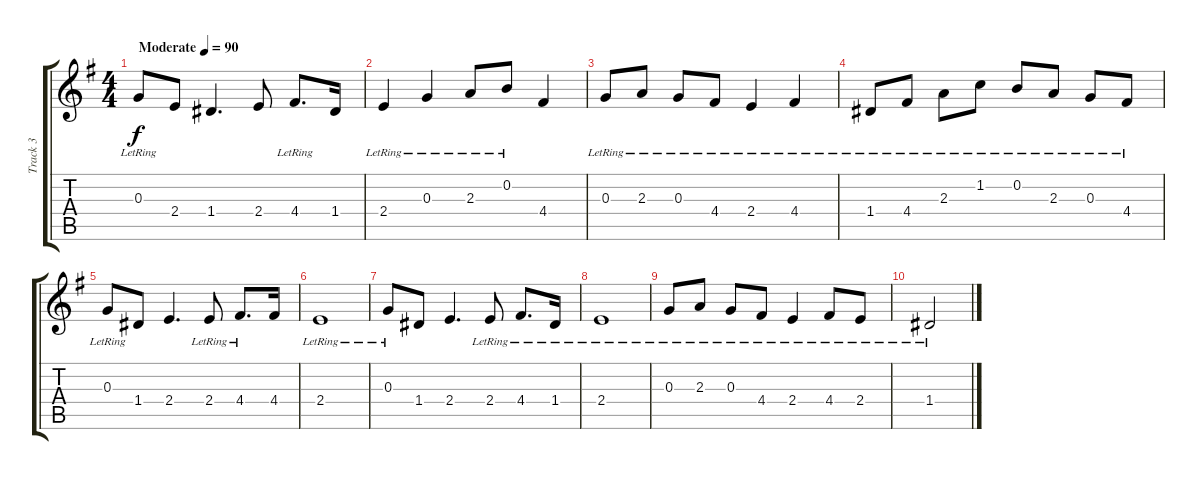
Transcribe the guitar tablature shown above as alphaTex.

\track ("Track 3" "Track 3") {instrument acousticguitarnylon}
\staff {score tabs}
\tuning (E4 B3 G3 D3 A2 E2) {hide}
\ts (4 4)
\tempo (90 "Moderate")
\clef g2
\ks eminor
0.3{lr}.8{dy f instrument acousticguitarnylon} 2.4.8 1.4.4{d} 2.4.8 4.4{lr}.8{d} 1.4.16 |
2.4{lr}.4 0.3{lr}.4 2.3{lr}.8 0.2{lr}.8 4.4.4 |
0.3{lr}.8 2.3{lr}.8 0.3{lr}.8 4.4{lr}.8 2.4{lr}.4 4.4{lr}.4 |
1.4{lr}.8 4.4{lr}.8 2.3{lr}.8 1.2{lr}.8 0.2{lr}.8 2.3{lr}.8 0.3{lr}.8 4.4{lr}.8 |
0.3{lr}.8 1.4.8 2.4.4{d} 2.4{lr}.8 4.4{lr}.8{d} 4.4.16 |
2.4{lr}.1 |
0.3{lr}.8 1.4.8 2.4.4{d} 2.4{lr}.8 4.4{lr}.8{d} 1.4{lr}.16 |
2.4{lr}.1 |
0.3{lr}.8 2.3{lr}.8 0.3{lr}.8 4.4{lr}.8 2.4{lr}.4 4.4{lr}.8 2.4{lr}.8 |
1.4{lr}.2
